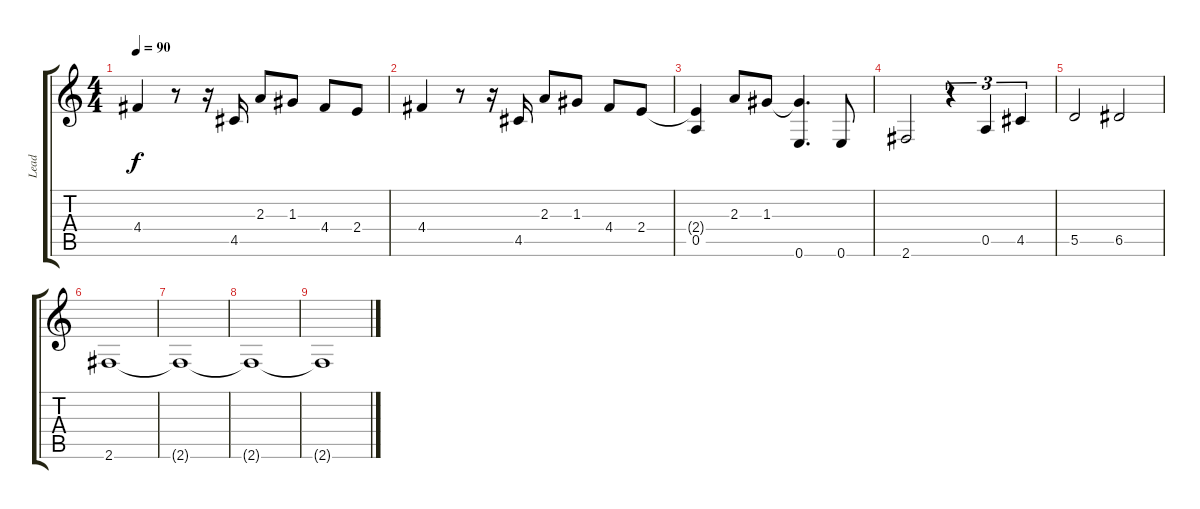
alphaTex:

\track ("Lead" "Lead") {instrument distortionguitar}
\staff {score tabs}
\tuning (E4 B3 G3 D3 A2 E2) {hide}
\ts (4 4)
\tempo 90
\clef g2
\ks c
4.4{t}.4{dy f} r.8 r.16 4.5.16 2.3.8 1.3.8 4.4.8 2.4.8 |
4.4.4 r.8 r.16 4.5.16 2.3.8 1.3.8 4.4.8 2.4.8 |
(2.4{t} 0.5).4 2.3.8 1.3.8 (1.3{t} 0.6).4{d} 0.6.8 |
2.6.2 r.4{tu (3 2)} 0.5.4{tu (3 2)} 4.5.4{tu (3 2)} |
5.5.2 6.5.2 |
2.6.1 |
2.6{t}.1 |
2.6{t}.1 |
2.6{t}.1
